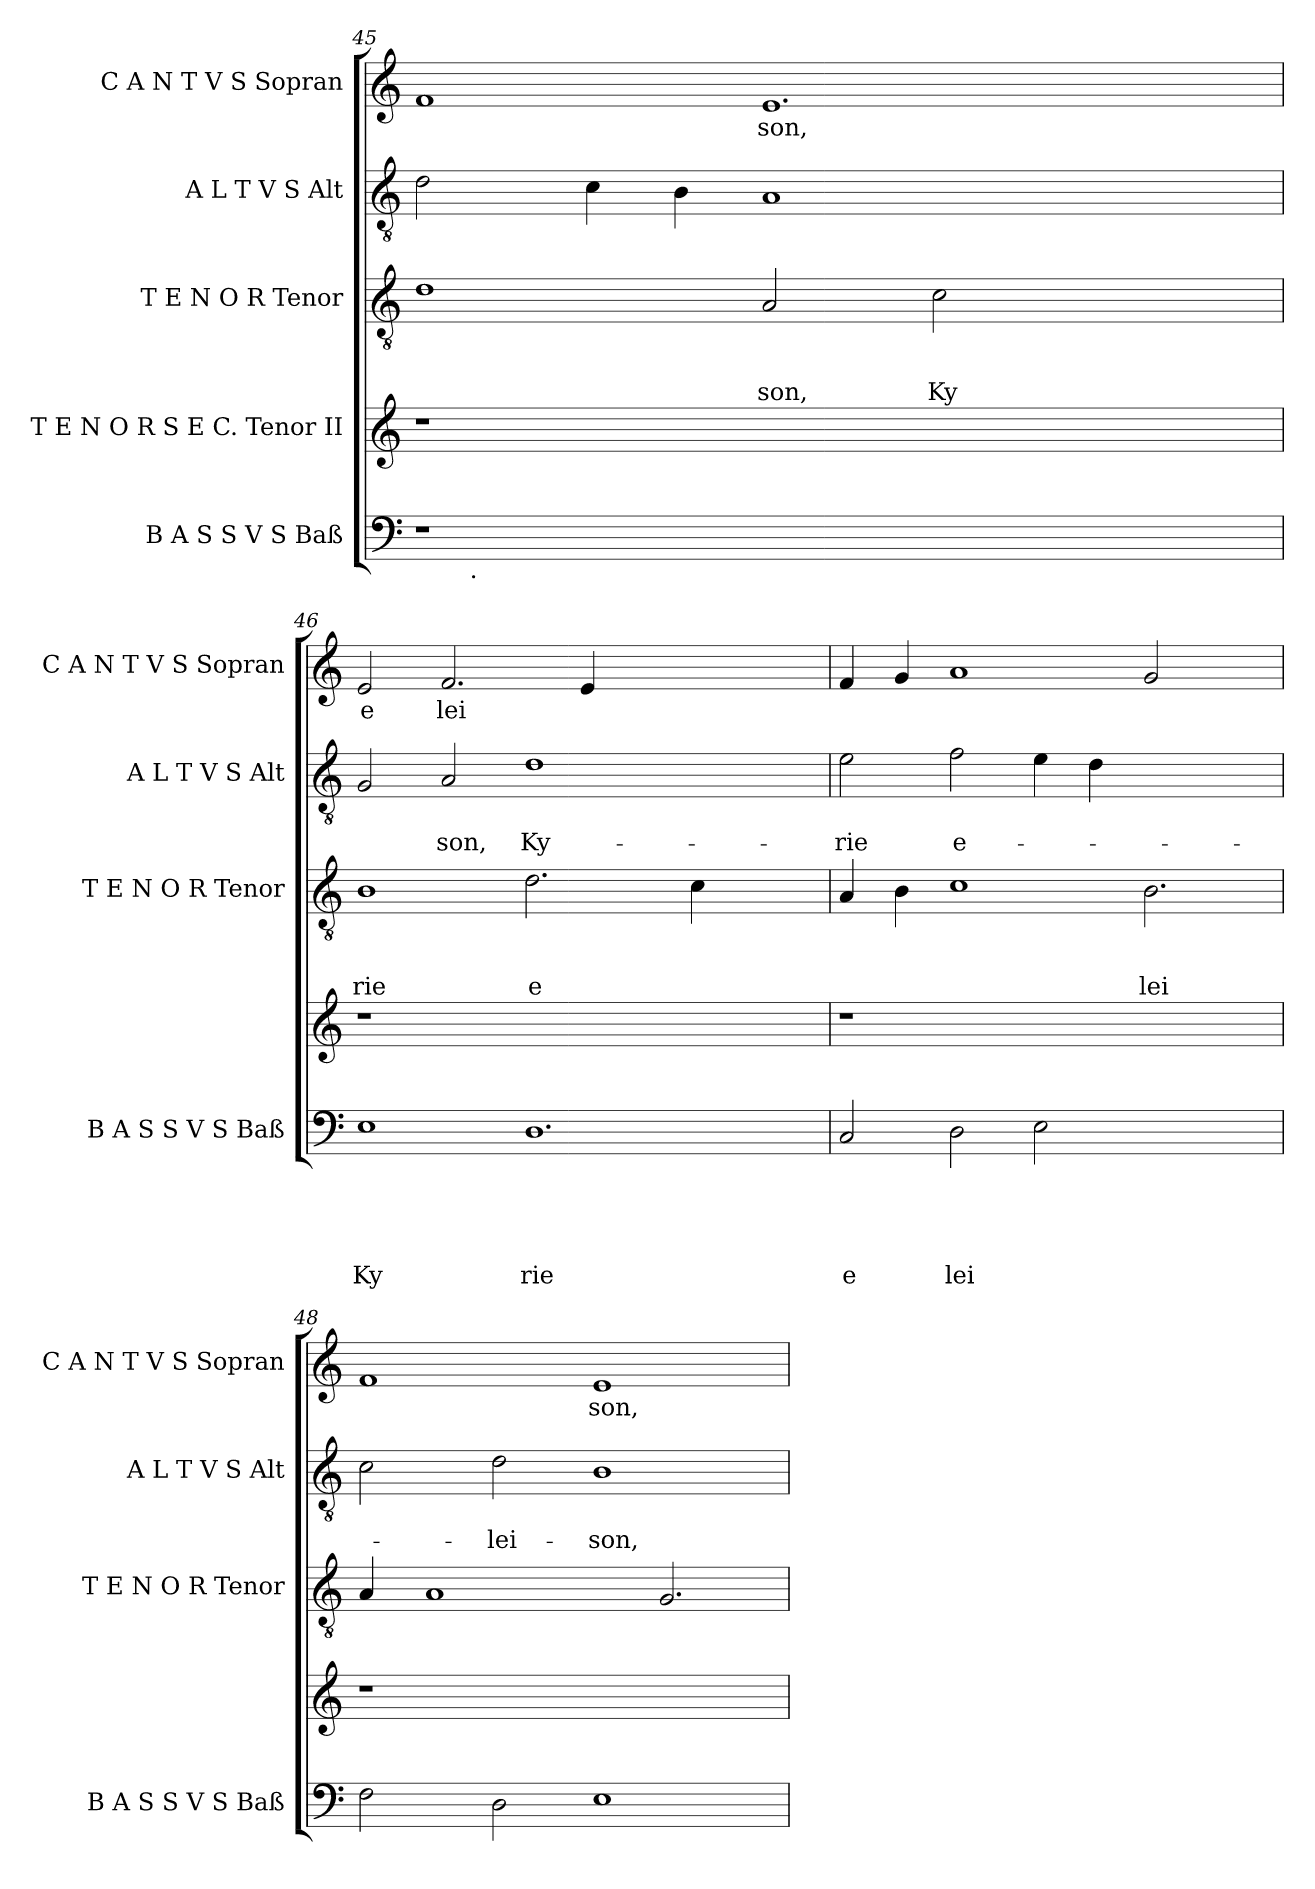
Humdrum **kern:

**kern	**text	**text	**text	**text	**text	**kern	**kern	**text	**text	**text	**kern	**text	**text	**kern	**text
*part5	*part5	*part5	*part5	*part5	*part5	*part4	*part3	*part3	*part3	*part3	*part2	*part2	*part2	*part1	*part1
*staff5	*staff5	*staff5	*staff5	*staff5	*staff5	*staff4	*staff3	*staff3	*staff3	*staff3	*staff2	*staff2	*staff2	*staff1	*staff1
*I"B A S S V S Baß	*	*	*	*	*	*I"T E N O R S E C. Tenor II	*I"T E N O R Tenor	*	*	*	*I"A L T V S Alt	*	*	*I"C A N T V S Sopran	*
*I'B A S S V S Baß	*	*	*	*	*	*	*I'T E N O R Tenor	*	*	*	*I'A L T V S Alt	*	*	*I'C A N T V S Sopran	*
*clefF4	*	*	*	*	*	*clefG2	*clefGv2	*	*	*	*clefGv2	*	*	*clefG2	*
*k[]	*	*	*	*	*	*k[]	*k[]	*	*	*	*k[]	*	*	*k[]	*
*C:	*	*	*	*	*	*C:	*C:	*	*	*	*C:	*	*	*C:	*
=45	=45	=45	=45	=45	=45	=45	=45	=45	=45	=45	=45	=45	=45	=45	=45
*^	*	*	*	*	*	*	*	*	*	*	*	*	*	*	*
1r	16..ryy	.	.	.	.	.	1r	1d	.	.	.	2d\	.	.	1f	.
!	!LO:TX:b:t=.	!	!	!	!	!	!	!	!	!	!	!	!	!	!	!
.	1ryy	.	.	.	.	.	.	.	.	.	.	.	.	.	.	.
.	.	.	.	.	.	.	.	.	.	.	.	4c\	.	.	.	.
.	.	.	.	.	.	.	.	.	.	.	.	4B\	.	.	.	.
!	!	!	!	!	!	!	!	!	!	!	!LO:LY:b	!	!	!	!	!LO:LY:b
1.ryy	.	.	.	.	.	.	1.ryy	2A/	.	.	son,	1A	.	.	1.e	son,
.	1ryy	.	.	.	.	.	.	.	.	.	.	.	.	.	.	.
!	!	!	!	!	!	!	!	!	!	!	!LO:LY:b	!	!	!	!	!
.	.	.	.	.	.	.	.	2c\	.	.	Ky	.	.	.	.	.
.	.	.	.	.	.	.	.	2ryy	.	.	.	2ryy	.	.	.	.
.	4ryy	.	.	.	.	.	.	.	.	.	.	.	.	.	.	.
.	8ryy	.	.	.	.	.	.	.	.	.	.	.	.	.	.	.
.	64ryy	.	.	.	.	.	.	.	.	.	.	.	.	.	.	.
=46	=46	=46	=46	=46	=46	=46	=46	=46	=46	=46	=46	=46	=46	=46	=46	=46
!	!	!	!	!	!	!LO:LY:b	!	!	!	!	!LO:LY:b	!	!	!	!	!LO:LY:b
*v	*v	*	*	*	*	*	*	*	*	*	*	*	*	*	*	*
1E	.	.	.	.	Ky	1r	1B	.	.	rie	2G/	.	.	2e/	e
!	!	!	!	!	!	!	!	!	!	!	!	!	!LO:LY:b	!	!LO:LY:b
.	.	.	.	.	.	.	.	.	.	.	2A/	.	-son,	2.f/	lei
!	!	!	!	!	!LO:LY:b	!	!	!	!	!LO:LY:b:rj	!	!	!LO:LY:b	!	!
1.D	.	.	.	.	rie	1.ryy	2.d\	.	.	e	1d	.	Ky-	.	.
.	.	.	.	.	.	.	.	.	.	.	.	.	.	4e/	.
.	.	.	.	.	.	.	.	.	.	.	.	.	.	1ryy	.
.	.	.	.	.	.	.	4c\	.	.	.	.	.	.	.	.
.	.	.	.	.	.	.	2ryy	.	.	.	2ryy	.	.	.	.
=47	=47	=47	=47	=47	=47	=47	=47	=47	=47	=47	=47	=47	=47	=47	=47
!	!	!	!	!	!LO:LY:b	!	!	!	!	!	!	!	!LO:LY:b	!	!
2C/	.	.	.	.	e	1r	4A/	.	.	.	2e\	.	-rie	4f/	.
.	.	.	.	.	.	.	4B\	.	.	.	.	.	.	4g/	.
!	!	!	!	!	!LO:LY:b	!	!	!	!	!	!	!	!LO:LY:b:rj	!	!
2D\	.	.	.	.	lei	.	1c	.	.	.	2f\	.	e-	1a	.
2E\	.	.	.	.	.	1ryy	.	.	.	.	4e\	.	.	.	.
.	.	.	.	.	.	.	.	.	.	.	4d\	.	.	.	.
!	!	!	!	!	!	!	!	!	!	!LO:LY:b	!	!	!	!	!
2.ryy	.	.	.	.	.	.	2.B\	.	.	lei	2.ryy	.	.	2g/	.
.	.	.	.	.	.	4ryy	.	.	.	.	.	.	.	4ryy	.
=48	=48	=48	=48	=48	=48	=48	=48	=48	=48	=48	=48	=48	=48	=48	=48
2F\	.	.	.	.	.	1r	4A/	.	.	.	2c\	.	.	1f	.
.	.	.	.	.	.	.	1A	.	.	.	.	.	.	.	.
!	!	!	!	!	!	!	!	!	!	!	!	!	!LO:LY:b	!	!
2D\	.	.	.	.	.	.	.	.	.	.	2d\	.	-lei-	.	.
!	!	!	!	!	!	!	!	!	!	!	!	!	!LO:LY:b	!	!LO:LY:b
1E	.	.	.	.	.	1ryy	.	.	.	.	1B	.	-son,	1e	son,
.	.	.	.	.	.	.	2.G/	.	.	.	.	.	.	.	.
=	=	=	=	=	=	=	=	=	=	=	=	=	=	=	=
*-	*-	*-	*-	*-	*-	*-	*-	*-	*-	*-	*-	*-	*-	*-	*-
